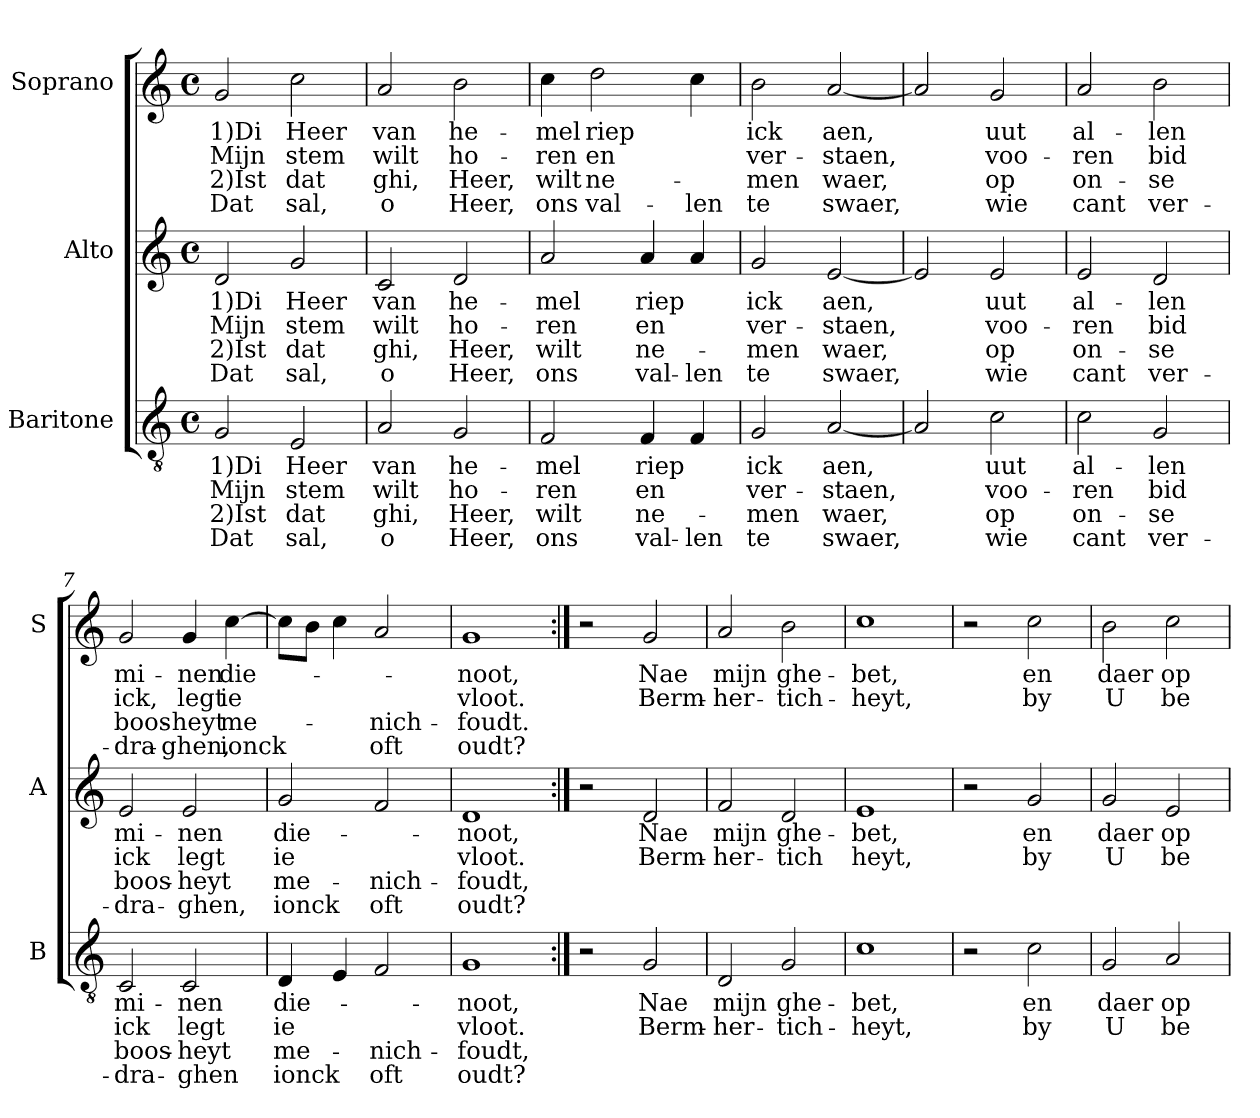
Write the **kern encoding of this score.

**kern	**text	**text	**text	**text	**kern	**text	**text	**text	**text	**kern	**text	**text	**text	**text
*part3	*part3	*part3	*part3	*part3	*part2	*part2	*part2	*part2	*part2	*part1	*part1	*part1	*part1	*part1
*staff3	*staff3	*staff3	*staff3	*staff3	*staff2	*staff2	*staff2	*staff2	*staff2	*staff1	*staff1	*staff1	*staff1	*staff1
*I"Baritone	*	*	*	*	*I"Alto	*	*	*	*	*I"Soprano	*	*	*	*
*I'B	*	*	*	*	*I'A	*	*	*	*	*I'S	*	*	*	*
*clefGv2	*	*	*	*	*clefG2	*	*	*	*	*clefG2	*	*	*	*
*k[]	*	*	*	*	*k[]	*	*	*	*	*k[]	*	*	*	*
*C:	*	*	*	*	*C:	*	*	*	*	*C:	*	*	*	*
*M4/4	*	*	*	*	*M4/4	*	*	*	*	*M4/4	*	*	*	*
*met(c)	*	*	*	*	*met(c)	*	*	*	*	*met(c)	*	*	*	*
=1	=1	=1	=1	=1	=1	=1	=1	=1	=1	=1	=1	=1	=1	=1
!	!LO:LY:b	!LO:LY:b	!LO:LY:b	!LO:LY:b	!	!LO:LY:b	!LO:LY:b	!LO:LY:b	!LO:LY:b	!	!LO:LY:b	!LO:LY:b	!LO:LY:b	!LO:LY:b
2G/	1)Di	Mijn	2)Ist	Dat	2d/	1)Di	Mijn	2)Ist	Dat	2g/	1)Di	Mijn	2)Ist	Dat
!	!LO:LY:b	!LO:LY:b	!LO:LY:b	!LO:LY:b	!	!LO:LY:b	!LO:LY:b	!LO:LY:b	!LO:LY:b	!	!LO:LY:b	!LO:LY:b	!LO:LY:b	!LO:LY:b
2E/	Heer	stem	dat	sal,	2g/	Heer	stem	dat	sal,	2cc\	Heer	stem	dat	sal,
=2	=2	=2	=2	=2	=2	=2	=2	=2	=2	=2	=2	=2	=2	=2
!	!LO:LY:b	!LO:LY:b	!LO:LY:b	!LO:LY:b	!	!LO:LY:b	!LO:LY:b	!LO:LY:b	!LO:LY:b	!	!LO:LY:b	!LO:LY:b	!LO:LY:b	!LO:LY:b
2A/	van	wilt	ghi,	o	2c/	van	wilt	ghi,	o	2a/	van	wilt	ghi,	o
!	!LO:LY:b	!LO:LY:b	!LO:LY:b	!LO:LY:b	!	!LO:LY:b	!LO:LY:b	!LO:LY:b	!LO:LY:b	!	!LO:LY:b	!LO:LY:b	!LO:LY:b	!LO:LY:b
2G/	he-	ho-	Heer,	Heer,	2d/	he-	ho-	Heer,	Heer,	2b\	he-	ho-	Heer,	Heer,
=3	=3	=3	=3	=3	=3	=3	=3	=3	=3	=3	=3	=3	=3	=3
!	!LO:LY:b	!LO:LY:b	!LO:LY:b	!LO:LY:b	!	!LO:LY:b	!LO:LY:b	!LO:LY:b	!LO:LY:b	!	!LO:LY:b	!LO:LY:b	!LO:LY:b	!LO:LY:b
2F/	-mel	-ren	wilt	ons	2a/	-mel	-ren	wilt	ons	4cc\	-mel	-ren	wilt	ons
!	!	!	!	!	!	!	!	!	!	!	!LO:LY:b	!LO:LY:b	!LO:LY:b	!LO:LY:b
.	.	.	.	.	.	.	.	.	.	2dd\	riep	en	ne-	val-
!	!LO:LY:b	!LO:LY:b	!LO:LY:b	!LO:LY:b	!	!LO:LY:b	!LO:LY:b	!LO:LY:b	!LO:LY:b	!	!	!	!	!
4F/	riep	en	ne-	val-	4a/	riep	en	ne-	val-	.	.	.	.	.
!	!	!	!	!LO:LY:b	!	!	!	!	!LO:LY:b	!	!	!	!	!LO:LY:b
4F/	.	.	.	-len	4a/	.	.	.	-len	4cc\	.	.	.	-len
=4	=4	=4	=4	=4	=4	=4	=4	=4	=4	=4	=4	=4	=4	=4
!	!LO:LY:b	!LO:LY:b	!LO:LY:b	!LO:LY:b	!	!LO:LY:b	!LO:LY:b	!LO:LY:b	!LO:LY:b	!	!LO:LY:b	!LO:LY:b	!LO:LY:b	!LO:LY:b
2G/	ick	ver-	-men	te	2g/	ick	ver-	-men	te	2b\	ick	ver-	-men	te
!	!LO:LY:b	!LO:LY:b	!LO:LY:b	!LO:LY:b	!	!LO:LY:b	!LO:LY:b	!LO:LY:b	!LO:LY:b	!	!LO:LY:b	!LO:LY:b	!LO:LY:b	!LO:LY:b
[2A/	aen,	-staen,	waer,	swaer,	[2e/	aen,	-staen,	waer,	swaer,	[2a/	aen,	-staen,	waer,	swaer,
=5	=5	=5	=5	=5	=5	=5	=5	=5	=5	=5	=5	=5	=5	=5
2A/]	.	.	.	.	2e/]	.	.	.	.	2a/]	.	.	.	.
!	!LO:LY:b	!LO:LY:b	!LO:LY:b	!LO:LY:b	!	!LO:LY:b	!LO:LY:b	!LO:LY:b	!LO:LY:b	!	!LO:LY:b	!LO:LY:b	!LO:LY:b	!LO:LY:b
2c\	uut	voo-	op	wie	2e/	uut	voo-	op	wie	2g/	uut	voo-	op	wie
!!LO:LB:g=z
=6	=6	=6	=6	=6	=6	=6	=6	=6	=6	=6	=6	=6	=6	=6
!	!LO:LY:b	!LO:LY:b	!LO:LY:b	!LO:LY:b	!	!LO:LY:b	!LO:LY:b	!LO:LY:b	!LO:LY:b	!	!LO:LY:b	!LO:LY:b	!LO:LY:b	!LO:LY:b
2c\	al-	-ren	on-	cant	2e/	al-	-ren	on-	cant	2a/	al-	-ren	on-	cant
!	!LO:LY:b	!LO:LY:b	!LO:LY:b	!LO:LY:b	!	!LO:LY:b	!LO:LY:b	!LO:LY:b	!LO:LY:b	!	!LO:LY:b	!LO:LY:b	!LO:LY:b	!LO:LY:b
2G/	-len	bid	-se	ver-	2d/	-len	bid	-se	ver-	2b\	-len	bid	-se	ver-
=7	=7	=7	=7	=7	=7	=7	=7	=7	=7	=7	=7	=7	=7	=7
!	!LO:LY:b	!LO:LY:b	!LO:LY:b	!LO:LY:b	!	!LO:LY:b	!LO:LY:b	!LO:LY:b	!LO:LY:b	!	!LO:LY:b	!LO:LY:b	!LO:LY:b	!LO:LY:b
2C/	mi-	ick	boos-	-dra-	2e/	mi-	ick	boos-	-dra-	2g/	mi-	ick,	boos-	-dra-
!	!LO:LY:b	!LO:LY:b	!LO:LY:b	!LO:LY:b	!	!LO:LY:b	!LO:LY:b	!LO:LY:b	!LO:LY:b	!	!LO:LY:b	!LO:LY:b	!LO:LY:b	!LO:LY:b
2C/	-nen	legt	-heyt	-ghen	2e/	-nen	legt	-heyt	-ghen,	4g/	-nen	legt	-heyt	-ghen,
!	!	!	!	!	!	!	!	!	!	!	!LO:LY:b	!LO:LY:b	!LO:LY:b	!LO:LY:b
.	.	.	.	.	.	.	.	.	.	[4cc\	die-	ie	me-	ionck
=8	=8	=8	=8	=8	=8	=8	=8	=8	=8	=8	=8	=8	=8	=8
!	!LO:LY:b	!LO:LY:b	!LO:LY:b	!LO:LY:b	!	!LO:LY:b	!LO:LY:b	!LO:LY:b	!LO:LY:b	!	!	!	!	!
4D/	die-	ie	me-	ionck	2g/	die-	ie	me-	ionck	8cc\L]	.	.	.	.
.	.	.	.	.	.	.	.	.	.	8b\J	.	.	.	.
4E/	.	.	.	.	.	.	.	.	.	4cc\	.	.	.	.
!	!	!	!LO:LY:b	!LO:LY:b	!	!	!	!LO:LY:b	!LO:LY:b	!	!	!	!LO:LY:b	!LO:LY:b
2F/	.	.	-nich-	oft	2f/	.	.	-nich-	oft	2a/	.	.	-nich-	oft
=9	=9	=9	=9	=9	=9	=9	=9	=9	=9	=9	=9	=9	=9	=9
!	!LO:LY:b	!LO:LY:b	!LO:LY:b	!LO:LY:b	!	!LO:LY:b	!LO:LY:b	!LO:LY:b	!LO:LY:b	!	!LO:LY:b	!LO:LY:b	!LO:LY:b	!LO:LY:b
1G	noot,	vloot.	-foudt,	oudt?	1d	noot,	vloot.	-foudt,	oudt?	1g	noot,	vloot.	-foudt.	oudt?
=10:|!	=10:|!	=10:|!	=10:|!	=10:|!	=10:|!	=10:|!	=10:|!	=10:|!	=10:|!	=10:|!	=10:|!	=10:|!	=10:|!	=10:|!
2r	.	.	.	.	2r	.	.	.	.	2r	.	.	.	.
!	!LO:LY:b	!LO:LY:b	!	!	!	!LO:LY:b	!LO:LY:b	!	!	!	!LO:LY:b	!LO:LY:b	!	!
2G/	Nae	Berm-	.	.	2d/	Nae	Berm-	.	.	2g/	Nae	Berm-	.	.
!!LO:PB:g=z
=11	=11	=11	=11	=11	=11	=11	=11	=11	=11	=11	=11	=11	=11	=11
!	!LO:LY:b	!LO:LY:b	!	!	!	!LO:LY:b	!LO:LY:b	!	!	!	!LO:LY:b	!LO:LY:b	!	!
2D/	mijn	-her-	.	.	2f/	mijn	-her-	.	.	2a/	mijn	-her-	.	.
!	!LO:LY:b	!LO:LY:b	!	!	!	!LO:LY:b	!LO:LY:b	!	!	!	!LO:LY:b	!LO:LY:b	!	!
2G/	ghe-	-tich-	.	.	2d/	ghe-	-tich	.	.	2b\	ghe-	-tich-	.	.
=12	=12	=12	=12	=12	=12	=12	=12	=12	=12	=12	=12	=12	=12	=12
!	!LO:LY:b	!LO:LY:b	!	!	!	!LO:LY:b	!LO:LY:b	!	!	!	!LO:LY:b	!LO:LY:b	!	!
1c	-bet,	-heyt,	.	.	1e	-bet,	heyt,	.	.	1cc	-bet,	-heyt,	.	.
=13	=13	=13	=13	=13	=13	=13	=13	=13	=13	=13	=13	=13	=13	=13
2r	.	.	.	.	2r	.	.	.	.	2r	.	.	.	.
!	!LO:LY:b	!LO:LY:b	!	!	!	!LO:LY:b	!LO:LY:b	!	!	!	!LO:LY:b	!LO:LY:b	!	!
2c\	en	by	.	.	2g/	en	by	.	.	2cc\	en	by	.	.
=14	=14	=14	=14	=14	=14	=14	=14	=14	=14	=14	=14	=14	=14	=14
!	!LO:LY:b	!LO:LY:b	!	!	!	!LO:LY:b	!LO:LY:b	!	!	!	!LO:LY:b	!LO:LY:b	!	!
2G/	daer	U	.	.	2g/	daer	U	.	.	2b\	daer	U	.	.
!	!LO:LY:b	!LO:LY:b	!	!	!	!LO:LY:b	!LO:LY:b	!	!	!	!LO:LY:b	!LO:LY:b	!	!
2A/	op	be-	.	.	2e/	op	be-	.	.	2cc\	op	be-	.	.
=	=	=	=	=	=	=	=	=	=	=	=	=	=	=
*-	*-	*-	*-	*-	*-	*-	*-	*-	*-	*-	*-	*-	*-	*-
